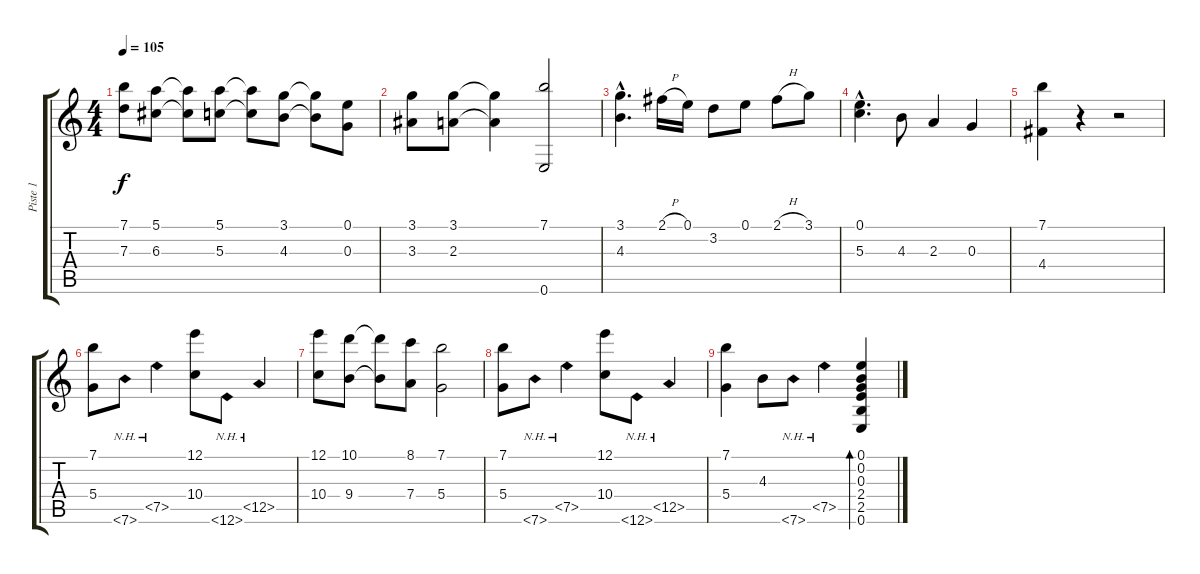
\track ("Piste 1" "Piste 1") {instrument acousticguitarnylon}
\staff {score tabs}
\tuning (E4 B3 G3 D3 A2 E2) {hide}
\ts (4 4)
\tempo 105
\clef g2
\ks c
(7.1 7.3).8{dy f} (5.1 6.3).8 (5.1{t} 6.3{t}).8 (5.1 5.3).8 (5.1{t} 5.3{t}).8 (3.1 4.3).8 (3.1{t} 4.3{t}).8 (0.1 0.3).8 |
(3.1 3.3).8 (3.1 2.3).8 (3.1{t} 2.3{t}).4 (7.1 0.6).2 |
(3.1{hac} 4.3{hac}).4{d} 2.1{h}.16 0.1.16 3.2.8 0.1.8 2.1{h}.8 3.1.8 |
(0.1{hac} 5.3{hac}).4{d} 4.3.8 2.3.4 0.3.4 |
(7.1 4.4).4 r.4 r.2 |
(7.1 5.4).8 7.6{nh}.8 7.5{nh}.4 (12.1 10.4).8 12.6{nh}.8 12.5{nh}.4 |
(12.1 10.4).8 (10.1 9.4).8 (10.1{t} 9.4{t}).8 (8.1 7.4).8 (7.1 5.4).2 |
(7.1 5.4).8 7.6{nh}.8 7.5{nh}.4 (12.1 10.4).8 12.6{nh}.8 12.5{nh}.4 |
(7.1 5.4).4 4.3.8 7.6{nh}.8 7.5{nh}.4 (0.1 0.2 0.3 2.4 2.5 0.6).4{bd 240}
